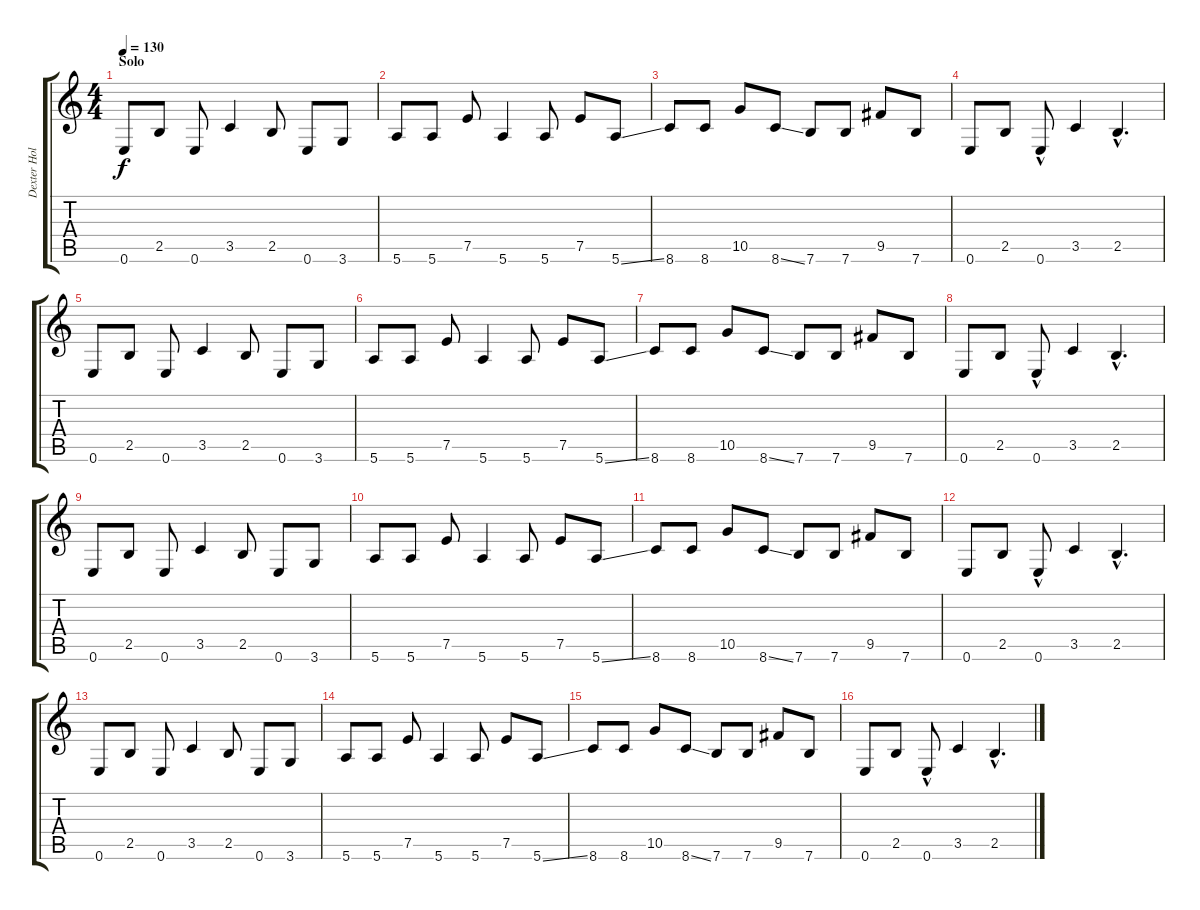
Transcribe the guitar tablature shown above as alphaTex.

\track ("Dexter Holland" "Dexter Hol") {instrument acousticguitarnylon}
\staff {score tabs}
\tuning (E4 B3 G3 D3 A2 E2) {hide}
\ts (4 4)
\section ("" "Solo")
\tempo 130
\clef g2
\ks c
0.6.8{dy f} 2.5.8 0.6.8 3.5.4 2.5.8 0.6.8 3.6.8 |
5.6.8 5.6.8 7.5.8 5.6.4 5.6.8 7.5.8 5.6{ss}.8 |
8.6.8 8.6.8 10.5.8 8.6{ss}.8 7.6.8 7.6.8 9.5.8 7.6.8 |
0.6.8 2.5.8 0.6{hac}.8 3.5.4 2.5{hac}.4{d} |
0.6.8 2.5.8 0.6.8 3.5.4 2.5.8 0.6.8 3.6.8 |
5.6.8 5.6.8 7.5.8 5.6.4 5.6.8 7.5.8 5.6{ss}.8 |
8.6.8 8.6.8 10.5.8 8.6{ss}.8 7.6.8 7.6.8 9.5.8 7.6.8 |
0.6.8 2.5.8 0.6{hac}.8 3.5.4 2.5{hac}.4{d} |
0.6.8 2.5.8 0.6.8 3.5.4 2.5.8 0.6.8 3.6.8 |
5.6.8 5.6.8 7.5.8 5.6.4 5.6.8 7.5.8 5.6{ss}.8 |
8.6.8 8.6.8 10.5.8 8.6{ss}.8 7.6.8 7.6.8 9.5.8 7.6.8 |
0.6.8 2.5.8 0.6{hac}.8 3.5.4 2.5{hac}.4{d} |
0.6.8 2.5.8 0.6.8 3.5.4 2.5.8 0.6.8 3.6.8 |
5.6.8 5.6.8 7.5.8 5.6.4 5.6.8 7.5.8 5.6{ss}.8 |
8.6.8 8.6.8 10.5.8 8.6{ss}.8 7.6.8 7.6.8 9.5.8 7.6.8 |
0.6.8 2.5.8 0.6{hac}.8 3.5.4 2.5{hac}.4{d}
